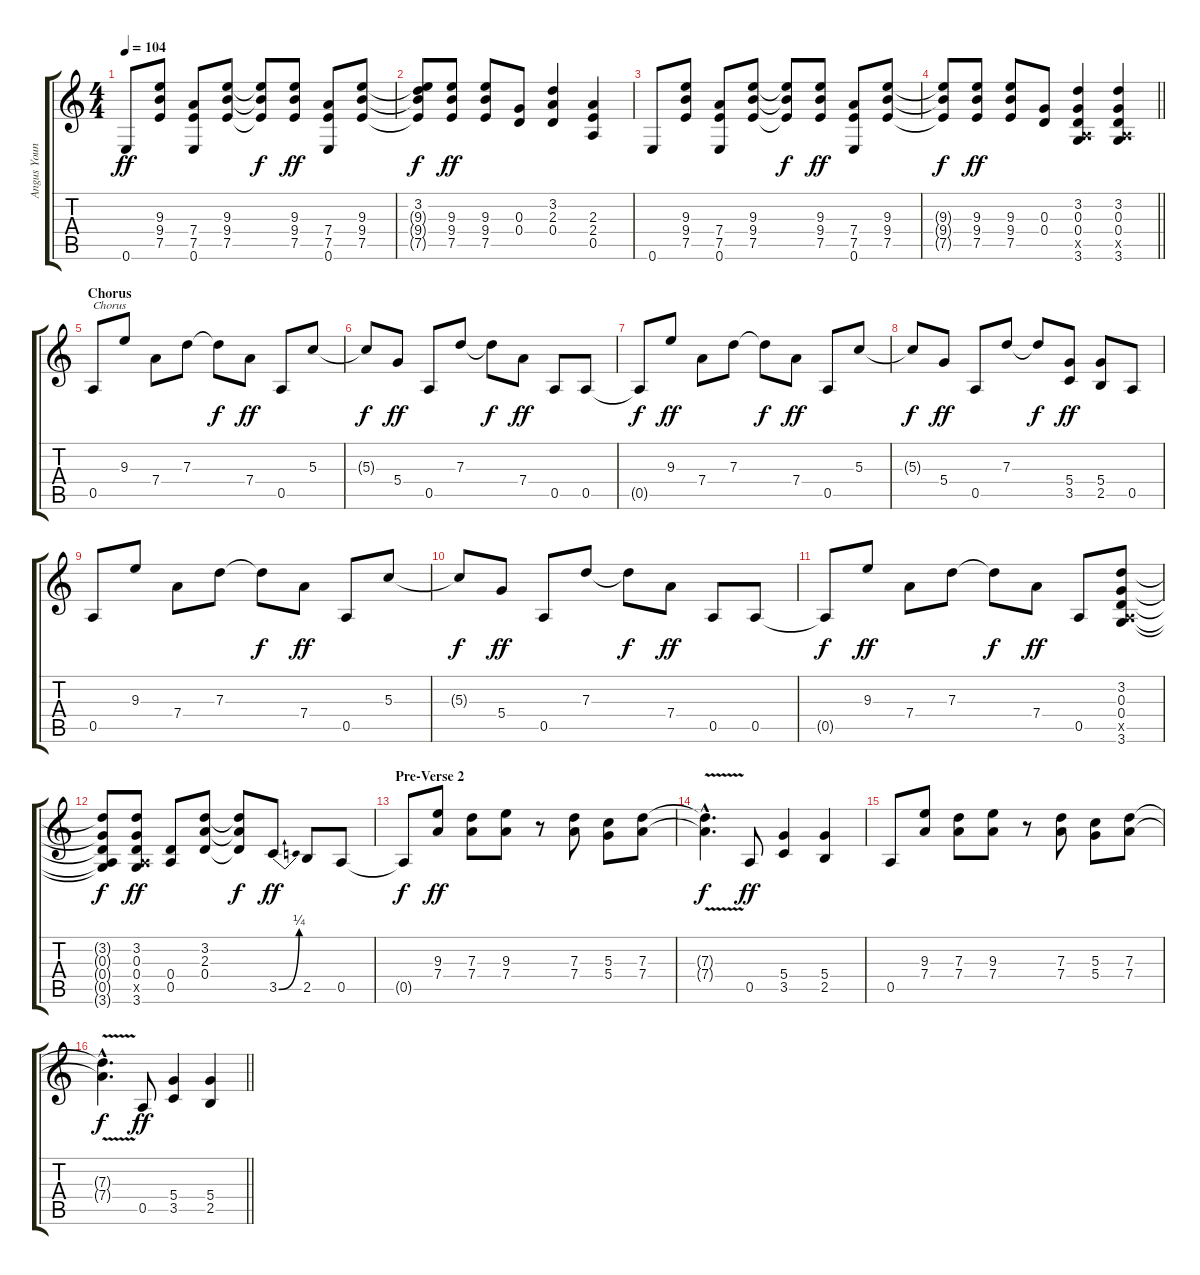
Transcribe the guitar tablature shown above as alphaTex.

\track ("Angus Young" "Angus Youn") {instrument overdrivenguitar}
\staff {score tabs}
\tuning (E4 B3 G3 D3 A2 E2) {hide}
\ts (4 4)
\tempo 104
\clef g2
\ks c
0.6.8{dy ff} (9.3 9.4 7.5).8 (7.4 7.5 0.6).8 (9.3 9.4 7.5).8 (9.3{t} 9.4{t} 7.5{t}).8{dy f} (9.3 9.4 7.5).8{dy ff} (7.4 7.5 0.6).8 (9.3 9.4 7.5).8 |
(3.2{t} 9.3{t} 9.4{t} 7.5{t}).8{dy f} (9.3 9.4 7.5).8{dy ff} (9.3 9.4 7.5).8 (0.3 0.4).8 (3.2 2.3 0.4).4 (2.3 2.4 0.5).4 |
0.6.8 (9.3 9.4 7.5).8 (7.4 7.5 0.6).8 (9.3 9.4 7.5).8 (9.3{t} 9.4{t} 7.5{t}).8{dy f} (9.3 9.4 7.5).8{dy ff} (7.4 7.5 0.6).8 (9.3 9.4 7.5).8 |
\barLineRight lightlight
(9.3{t} 9.4{t} 7.5{t}).8{dy f} (9.3 9.4 7.5).8{dy ff} (9.3 9.4 7.5).8 (0.3 0.4).8 (3.2 0.3 0.4 0.5{x} 3.6).4 (3.2 0.3 0.4 0.5{x} 3.6).4 |
\section ("" "Chorus")
0.5.8{txt "Chorus"} 9.3.8 7.4.8 7.3.8 7.3{t}.8{dy f} 7.4.8{dy ff} 0.5.8 5.3.8 |
5.3{t}.8{dy f} 5.4.8{dy ff} 0.5.8 7.3.8 7.3{t}.8{dy f} 7.4.8{dy ff} 0.5.8 0.5.8 |
0.5{t}.8{dy f} 9.3.8{dy ff} 7.4.8 7.3.8 7.3{t}.8{dy f} 7.4.8{dy ff} 0.5.8 5.3.8 |
5.3{t}.8{dy f} 5.4.8{dy ff} 0.5.8 7.3.8 7.3{t}.8{dy f} (5.4 3.5).8{dy ff} (5.4 2.5).8 0.5.8 |
0.5.8 9.3.8 7.4.8 7.3.8 7.3{t}.8{dy f} 7.4.8{dy ff} 0.5.8 5.3.8 |
5.3{t}.8{dy f} 5.4.8{dy ff} 0.5.8 7.3.8 7.3{t}.8{dy f} 7.4.8{dy ff} 0.5.8 0.5.8 |
0.5{t}.8{dy f} 9.3.8{dy ff} 7.4.8 7.3.8 7.3{t}.8{dy f} 7.4.8{dy ff} 0.5.8 (3.2 0.3 0.4 0.5{x} 3.6).8 |
(3.2{t} 0.3{t} 0.4{t} 0.5{t} 3.6{t}).8{dy f} (3.2 0.3 0.4 0.5{x} 3.6).8{dy ff} (0.4 0.5).8 (3.2 2.3 0.4).8 (3.2{t} 2.3{t} 0.4{t}).8{dy f} 3.5{be (bend 0 0 60 1)}.8{dy ff} 2.5.8 0.5.8 |
\section ("" "Pre-Verse 2")
0.5{t}.8{dy f} (9.3 7.4).8{dy ff} (7.3 7.4).8 (9.3 7.4).8 r.8 (7.3 7.4).8 (5.3 5.4).8 (7.3 7.4).8 |
(7.3{v hac t} 7.4{v hac t}).4{d dy f} 0.5.8{dy ff} (5.4 3.5).4 (5.4 2.5).4 |
0.5.8 (9.3 7.4).8 (7.3 7.4).8 (9.3 7.4).8 r.8 (7.3 7.4).8 (5.3 5.4).8 (7.3 7.4).8 |
\barLineRight lightlight
(7.3{v hac t} 7.4{v hac t}).4{d dy f} 0.5.8{dy ff} (5.4 3.5).4 (5.4 2.5).4
